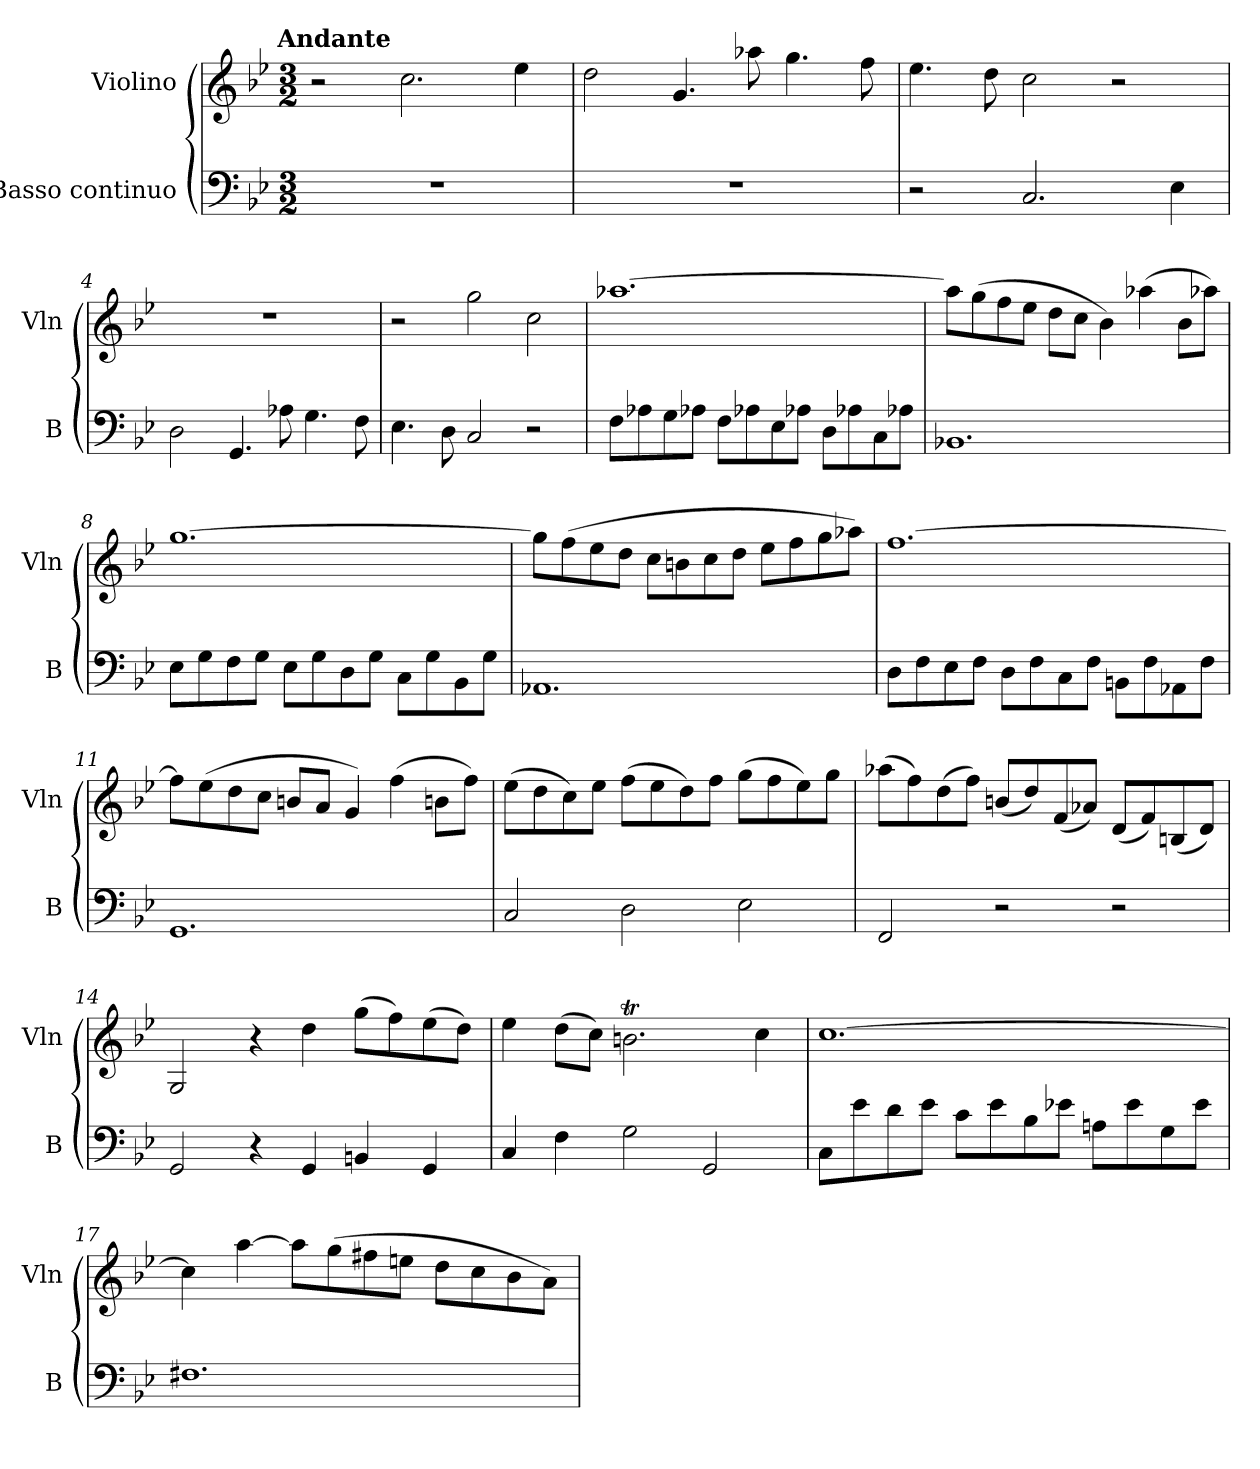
**kern	**kern
*part2	*part1
*staff2	*staff1
*I"Basso continuo	*I"Violino
*I'B	*I'Vln
*clefF4	*clefG2
*k[b-e-]	*k[b-e-]
!!LO:TX:omd:t=Andante
*M3/2	*M3/2
*MM188	*MM188
=1	=1
1.r	2r
.	2.cc\
.	4ee-\
=2	=2
1.r	2dd\
.	4.g/
.	8aa-X\
.	4.gg\
.	8ff\
=3	=3
2r	4.ee-\
.	8dd\
2.C/	2cc\
.	2r
4E-\	.
=4	=4
2D\	1.r
4.GG/	.
8A-X\	.
4.G\	.
8F\	.
=5	=5
4.E-\	2r
8D\	.
2C/	2gg\
2r	2cc\
=6	=6
8F\L	[1.aa-X
8A-X\	.
8G\	.
8A-X\J	.
8F\L	.
8A-X\	.
8E-\	.
8A-X\J	.
8D\L	.
8A-X\	.
8C\	.
8A-X\J	.
=7	=7
1.BB-X	8aa-\L]
.	(8gg\
.	8ff\
.	8ee-\J
.	8dd\L
.	8cc\J
.	4b-\)
.	(4aa-X\
.	8b-\L
.	8aa-X\J)
=8	=8
8E-\L	[1.gg
8G\	.
8F\	.
8G\J	.
8E-\L	.
8G\	.
8D\	.
8G\J	.
8C\L	.
8G\	.
8BB-\	.
8G\J	.
=9	=9
1.AA-X	8gg\L]
.	(8ff\
.	8ee-\
.	8dd\J
.	8cc\L
.	8bn\
.	8cc\
.	8dd\J
.	8ee-\L
.	8ff\
.	8gg\
.	8aa-X\J)
=10	=10
8D\L	[1.ff\
8F\	.
8E-\	.
8F\J	.
8D\L	.
8F\	.
8C\	.
8F\J	.
8BBn\L	.
8F\	.
8AA-X\	.
8F\J	.
=11	=11
1.GG/	8ff\L]
.	(8ee-\
.	8dd\
.	8cc\J
.	8bn/L
.	8a/J
.	4g/)
.	(4ff\
.	8bn\L
.	8ff\J)
=12	=12
2C/	(8ee-\L
.	8dd\
.	8cc\)
.	8ee-\J
2D\	(8ff\L
.	8ee-\
.	8dd\)
.	8ff\J
2E-\	(8gg\L
.	8ff\
.	8ee-\)
.	8gg\J
=13	=13
2FF/	(8aa-X\L
.	8ff\)
.	(8dd\
.	8ff\J)
2r	(8bn/L
.	8dd/)
.	(8f/
.	8a-X/J)
2r	(8d/L
.	8f/)
.	(8Bn/
.	8d/J)
=14	=14
2GG/	2G/
4r	4r
4GG/	4dd\
4BBn/	(8gg\L
.	8ff\)
4GG/	(8ee-\
.	8dd\J)
=15	=15
4C/	4ee-\
4F\	(8dd\L
.	8cc\J)
2G\	2.bnt\
2GG/	.
.	4cc\
=16	=16
8C\L	[1.cc\
8e-\	.
8d\	.
8e-\J	.
8c\L	.
8e-\	.
8B-\	.
8e-X\J	.
8An\L	.
8e-\	.
8G\	.
8e-\J	.
=17	=17
1.F#X\	4cc\]
.	[4aa\
.	8aa\L]
.	(8gg\
.	8ff#X\
.	8een\J
.	8dd\L
.	8cc\
.	8b-\
.	8a\J)
=	=
*-	*-
